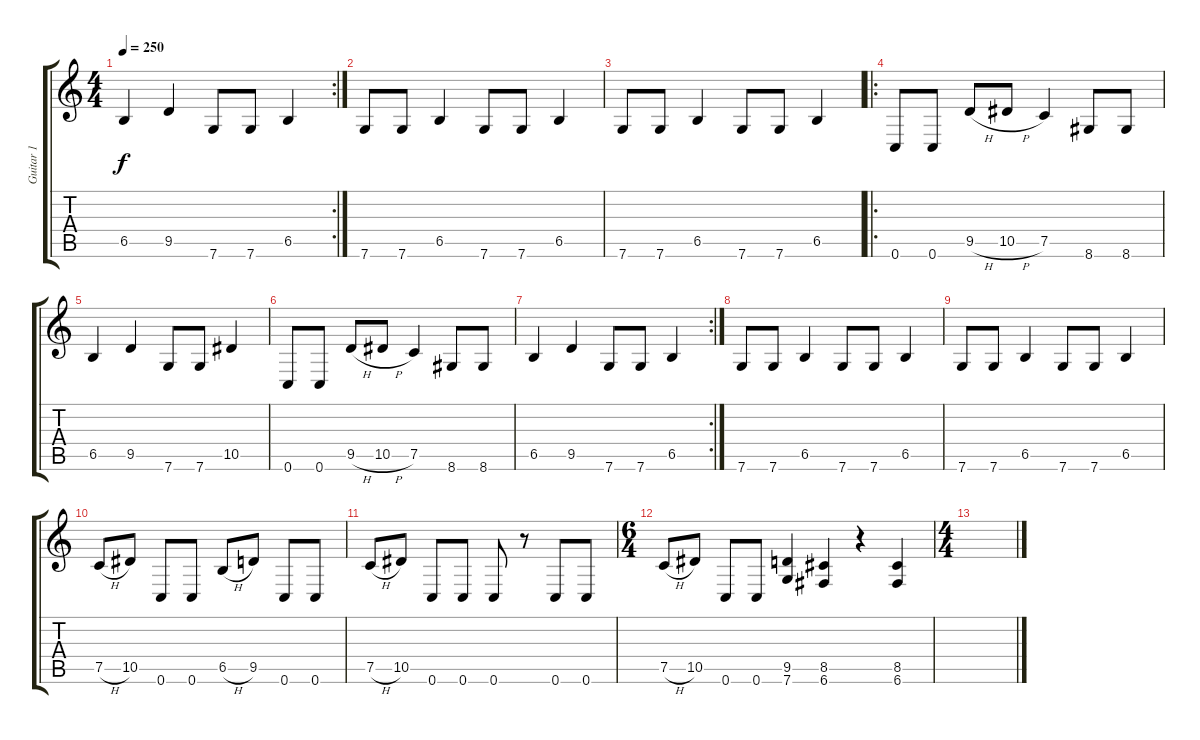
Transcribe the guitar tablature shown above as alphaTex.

\track ("Guitar 1" "Guitar 1") {instrument distortionguitar}
\staff {score tabs}
\tuning (C4 G3 Eb3 Bb2 F2 C2) {hide}
\rc 2
\ts (4 4)
\tempo 250
\clef g2
\ks c
6.5.4{dy f} 9.5.4 7.6.8 7.6.8 6.5.4 |
7.6.8 7.6.8 6.5.4 7.6.8 7.6.8 6.5.4 |
7.6.8 7.6.8 6.5.4 7.6.8 7.6.8 6.5.4 |
\ro
0.6.8 0.6.8 9.5{h}.8 10.5{h}.8 7.5.4 8.6.8 8.6.8 |
6.5.4 9.5.4 7.6.8 7.6.8 10.5.4 |
0.6.8 0.6.8 9.5{h}.8 10.5{h}.8 7.5.4 8.6.8 8.6.8 |
\rc 2
6.5.4 9.5.4 7.6.8 7.6.8 6.5.4 |
7.6.8 7.6.8 6.5.4 7.6.8 7.6.8 6.5.4 |
7.6.8 7.6.8 6.5.4 7.6.8 7.6.8 6.5.4 |
7.5{h}.8 10.5.8 0.6.8 0.6.8 6.5{h}.8 9.5.8 0.6.8 0.6.8 |
7.5{h}.8 10.5.8 0.6.8 0.6.8 0.6.8 r.8 0.6.8 0.6.8 |
\ts (6 4)
7.5{h}.8 10.5.8 0.6.8 0.6.8 (9.5 7.6).4 (8.5 6.6).4 r.4 (8.5 6.6).4 |
\ts (4 4)
